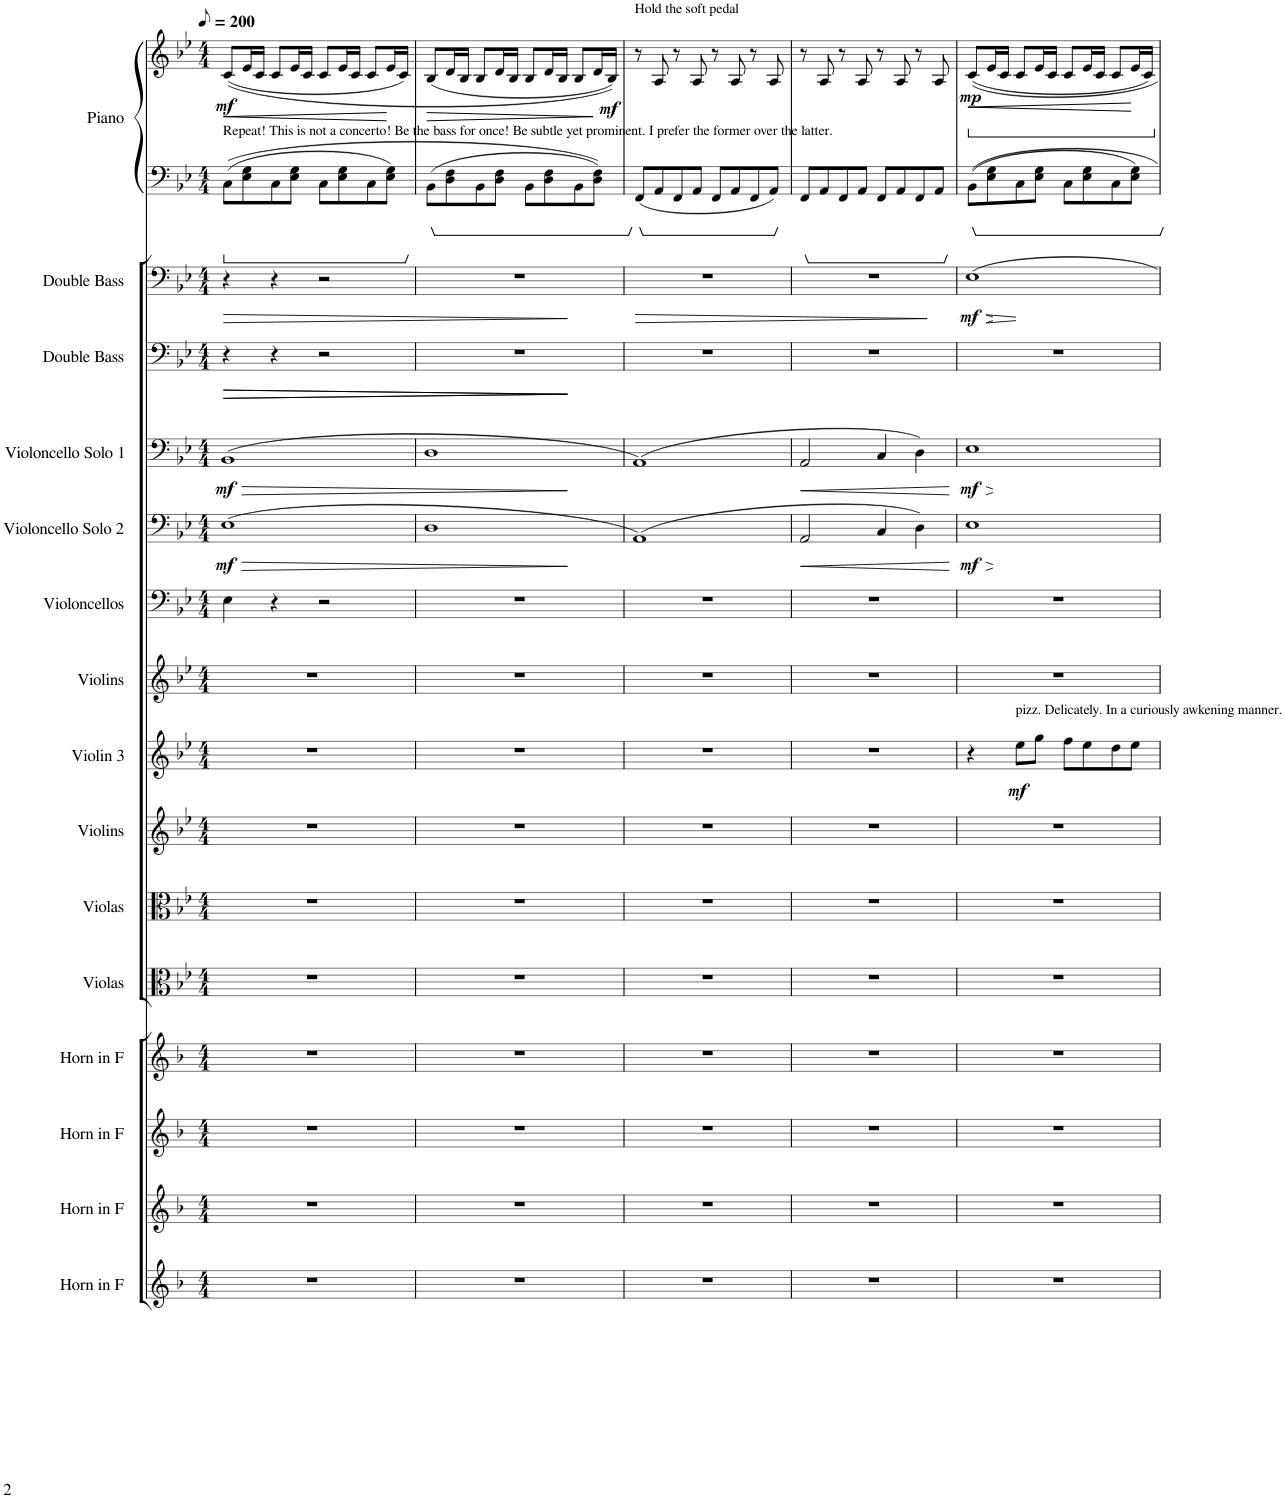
**kern	**kern	**kern	**kern	**kern	**kern	**kern	**kern	**dynam	**kern	**kern	**kern	**dynam	**kern	**dynam	**kern	**dynam	**kern	**dynam	**kern	**kern	**dynam
*part15	*part14	*part13	*part12	*part11	*part10	*part9	*part8	*part8	*part7	*part6	*part5	*part5	*part4	*part4	*part3	*part3	*part2	*part2	*part1	*part1	*part1
*staff16	*staff15	*staff14	*staff13	*staff12	*staff11	*staff10	*staff9	*staff9	*staff8	*staff7	*staff6	*staff6	*staff5	*staff5	*staff4	*staff4	*staff3	*staff3	*staff2	*staff1	*staff1/2
*I"Horn in F	*I"Horn in F	*I"Horn in F	*I"Horn in F	*I"Violas	*I"Violas	*I"Violins	*I"Violin 3	*	*I"Violins	*I"Violoncellos	*I"Violoncello Solo 2	*	*I"Violoncello Solo 1	*	*I"Double Bass	*	*I"Double Bass	*	*I"Piano	*	*
*	*	*	*	*I'Vlas.	*I'Vlas.	*I'Vlns.	*I'Vln. 3	*	*I'Vlns.	*I'Vcs.	*I'Vc. 2	*	*I'Vc. 1	*	*I'Db.	*	*I'Db.	*	*I'Pno.	*	*
*clefG2	*clefG2	*clefG2	*clefG2	*clefC3	*clefC3	*clefG2	*clefG2	*	*clefG2	*clefF4	*clefF4	*	*clefF4	*	*clefF4	*	*clefF4	*	*clefF4	*clefG2	*
*Trd4c7	*Trd4c7	*Trd4c7	*Trd4c7	*	*	*	*	*	*	*	*	*	*	*	*Trd7c12	*	*Trd7c12	*	*	*	*
*k[b-]	*k[b-]	*k[b-]	*k[b-]	*k[b-e-]	*k[b-e-]	*k[b-e-]	*k[b-e-]	*	*k[b-e-]	*k[b-e-]	*k[b-e-]	*	*k[b-e-]	*	*k[b-e-]	*	*k[b-e-]	*	*k[b-e-]	*k[b-e-]	*
*M4/4	*M4/4	*M4/4	*M4/4	*M4/4	*M4/4	*M4/4	*M4/4	*	*M4/4	*M4/4	*M4/4	*	*M4/4	*	*M4/4	*	*M4/4	*	*M4/4	*M4/4	*
*MM100	*MM100	*MM100	*MM100	*MM100	*MM100	*MM100	*MM100	*	*MM100	*MM100	*MM100	*	*MM100	*	*MM100	*	*MM100	*	*MM100	*MM100	*
=1	=1	=1	=1	=1	=1	=1	=1	=1	=1	=1	=1	=1	=1	=1	=1	=1	=1	=1	=1	=1	=1
!	!	!	!	!	!	!	!	!	!	!	!	!	!	!	!	!	!	!	!LO:TX:a:t=Repeat! This is not a concerto! Be the bass for once! Be subtle yet prominent. I prefer the former over the latter.	!	!
!	!	!	!	!	!	!	!	!	!	!	!	!LO:HP:b	!	!LO:HP:b	!	!LO:HP:b	!	!LO:HP:b	!	!	!LO:HP:b
!	!	!	!	!	!	!	!	!	!	!	!	!LO:DY:n=1:b	!	!LO:DY:n=1:b	!	!	!	!	!	!	!LO:DY:n=1:b
1r	1r	1r	1r	1r	1r	1r	1r	.	1r	4E-\	(1E-	> mf	(1BB-	> mf	4r	>	4r	>	8C\L	((8c/L	< mf
.	.	.	.	.	.	.	.	.	.	.	.	.	.	.	.	.	.	.	8E-\ 8G\	16e-/L	.
.	.	.	.	.	.	.	.	.	.	.	.	.	.	.	.	.	.	.	.	16c/JJ	.
!	!	!	!	!	!	!	!	!	!	!	!	!	!	!	!	!LO:HP:b	!	!	!	!	!
.	.	.	.	.	.	.	.	.	.	4r	.	.	.	.	4r	>	4r	.	8C\	8c/L	.
.	.	.	.	.	.	.	.	.	.	.	.	.	.	.	.	.	.	.	8E-\ 8G\J	16e-/L	.
.	.	.	.	.	.	.	.	.	.	.	.	.	.	.	.	.	.	.	.	16c/JJ	.
.	.	.	.	.	.	.	.	.	.	2r	.	.	.	.	2r	.	2r	.	8C\L	8c/L	.
.	.	.	.	.	.	.	.	.	.	.	.	.	.	.	.	.	.	.	8E-\ 8G\	16e-/L	.
.	.	.	.	.	.	.	.	.	.	.	.	.	.	.	.	.	.	.	.	16c/JJ	.
.	.	.	.	.	.	.	.	.	.	.	.	.	.	.	.	.	.	.	8C\	8c/L	.
.	.	.	.	.	.	.	.	.	.	.	.	.	.	.	.	.	.	.	8E-\ 8G\J	16e-/L	.
.	.	.	.	.	.	.	.	.	.	.	.	.	.	.	.	.	.	.	.	16c/JJ)	.
.	.	.	.	.	.	.	.	.	.	.	.	.	.	.	.	.	.	.	.	.	[
=2	=2	=2	=2	=2	=2	=2	=2	=2	=2	=2	=2	=2	=2	=2	=2	=2	=2	=2	=2	=2	=2
!	!	!	!	!	!	!	!	!	!	!	!	!	!	!	!	!	!	!	!	!	!LO:HP:b
1r	1r	1r	1r	1r	1r	1r	1r	.	1r	1r	1D	.	1D	.	1r	.	1r	.	8BB-\L	(8B-/L	>
.	.	.	.	.	.	.	.	.	.	.	.	.	.	.	.	.	.	.	8D\ 8F\	16d/L	.
.	.	.	.	.	.	.	.	.	.	.	.	.	.	.	.	.	.	.	.	16B-/JJ	.
.	.	.	.	.	.	.	.	.	.	.	.	.	.	.	.	.	.	.	8BB-\	8B-/L	.
.	.	.	.	.	.	.	.	.	.	.	.	.	.	.	.	.	.	.	8D\ 8F\J	16d/L	.
.	.	.	.	.	.	.	.	.	.	.	.	.	.	.	.	.	.	.	.	16B-/JJ	.
.	.	.	.	.	.	.	.	.	.	.	.	.	.	.	.	.	.	.	8BB-\L	8B-/L	.
.	.	.	.	.	.	.	.	.	.	.	.	.	.	.	.	.	.	.	8D\ 8F\	16d/L	.
.	.	.	.	.	.	.	.	.	.	.	.	.	.	.	.	.	.	.	.	16B-/JJ	.
.	.	.	.	.	.	.	.	.	.	.	.	.	.	.	.	.	.	.	8BB-\	8B-/L	.
.	.	.	.	.	.	.	.	.	.	.	.	.	.	.	.	.	.	.	8D\ 8F\J	16d/L	.
!	!	!	!	!	!	!	!	!	!	!	!	!	!	!	!	!	!	!	!	!	!LO:DY:b
.	.	.	.	.	.	.	.	.	.	.	.	.	.	.	.	.	.	.	.	16B-/JJ))	mf
.	.	.	.	.	.	.	.	.	.	.	.	.	.	.	.	.	.	.	.	.	]
=3	=3	=3	=3	=3	=3	=3	=3	=3	=3	=3	=3	=3	=3	=3	=3	=3	=3	=3	=3	=3	=3
!	!	!	!	!	!	!	!	!	!	!	!	!	!	!	!	!	!	!	!	!LO:TX:a:t=Hold the soft pedal	!
!	!	!	!	!	!	!	!	!	!	!	!	!	!	!	!	!	!	!LO:HP:b	!	!	!
1r	1r	1r	1r	1r	1r	1r	1r	.	1r	1r	(1AA)	.	(1AA)	.	1r	.	1r	>	8FF/L	8r	.
.	.	.	.	.	.	.	.	.	.	.	.	.	.	.	.	.	.	.	8AA/	8A/	.
.	.	.	.	.	.	.	.	.	.	.	.	.	.	.	.	.	.	.	8FF/	8r	.
.	.	.	.	.	.	.	.	.	.	.	.	.	.	.	.	.	.	.	8AA/J	8A/	.
.	.	.	.	.	.	.	.	.	.	.	.	.	.	.	.	.	.	.	8FF/L	8r	.
.	.	.	.	.	.	.	.	.	.	.	.	.	.	.	.	.	.	.	8AA/	8A/	.
.	.	.	.	.	.	.	.	.	.	.	.	.	.	.	.	.	.	.	8FF/	8r	.
.	.	.	.	.	.	.	.	.	.	.	.	.	.	.	.	.	.	.	8AA/J	8A/	.
.	.	.	.	.	.	.	.	.	.	.	.	]	.	]	.	] ]	.	]	.	.	.
=4	=4	=4	=4	=4	=4	=4	=4	=4	=4	=4	=4	=4	=4	=4	=4	=4	=4	=4	=4	=4	=4
!	!	!	!	!	!	!	!	!	!	!	!	!LO:HP:b	!	!LO:HP:b	!	!	!	!	!	!	!
1r	1r	1r	1r	1r	1r	1r	1r	.	1r	1r	2AA/	<	2AA/	<	1r	.	1r	.	8FF/L	8r	.
.	.	.	.	.	.	.	.	.	.	.	.	.	.	.	.	.	.	.	8AA/	8A/	.
.	.	.	.	.	.	.	.	.	.	.	.	.	.	.	.	.	.	.	8FF/	8r	.
.	.	.	.	.	.	.	.	.	.	.	.	.	.	.	.	.	.	.	8AA/J	8A/	.
.	.	.	.	.	.	.	.	.	.	.	4C/	.	4C/	.	.	.	.	.	8FF/L	8r	.
.	.	.	.	.	.	.	.	.	.	.	.	.	.	.	.	.	.	.	8AA/	8A/	.
.	.	.	.	.	.	.	.	.	.	.	4D\)	.	4D\)	.	.	.	.	.	8FF/	8r	.
.	.	.	.	.	.	.	.	.	.	.	.	.	.	.	.	.	.	.	8AA/J	8A/	.
.	.	.	.	.	.	.	.	.	.	.	.	[	.	[	.	.	.	.	.	.	.
=5	=5	=5	=5	=5	=5	=5	=5	=5	=5	=5	=5	=5	=5	=5	=5	=5	=5	=5	=5	=5	=5
!	!	!	!	!	!	!	!	!	!	!	!	!LO:DY:b	!	!LO:DY:b	!	!	!	!LO:DY:b	!	!	!LO:HP:b
!	!	!	!	!	!	!	!	!	!	!	!	!	!	!	!	!	!	!	!	!	!LO:DY:n=1:b
1r	1r	1r	1r	1r	1r	1r	4r	.	1r	1r	1E-	mf	1E-	mf	1r	.	1E-	mf	8BB-\L	(8c/L	< mp
.	.	.	.	.	.	.	.	.	.	.	.	.	.	.	.	.	.	.	8E-\ 8G\	16e-/L	.
.	.	.	.	.	.	.	.	.	.	.	.	.	.	.	.	.	.	.	.	16c/JJ	.
!	!	!	!	!	!	!	!LO:TX:a:t=pizz. Delicately. In a curiously awkening manner.	!	!	!	!	!	!	!	!	!	!	!	!	!	!
!	!	!	!	!	!	!	!	!LO:DY:b	!	!	!	!	!	!	!	!	!	!	!	!	!
.	.	.	.	.	.	.	8ee-\L	mf	.	.	.	.	.	.	.	.	.	.	8C\	8c/L	.
.	.	.	.	.	.	.	8gg\J	.	.	.	.	.	.	.	.	.	.	.	8E-\ 8G\J	16e-/L	.
.	.	.	.	.	.	.	.	.	.	.	.	.	.	.	.	.	.	.	.	16c/JJ	.
.	.	.	.	.	.	.	8ff\L	.	.	.	.	.	.	.	.	.	.	.	8C\L	8c/L	.
.	.	.	.	.	.	.	8ee-\	.	.	.	.	.	.	.	.	.	.	.	8E-\ 8G\	16e-/L	.
.	.	.	.	.	.	.	.	.	.	.	.	.	.	.	.	.	.	.	.	16c/JJ	.
.	.	.	.	.	.	.	8dd\	.	.	.	.	.	.	.	.	.	.	.	8C\	8c/L	.
.	.	.	.	.	.	.	8ee-\J	.	.	.	.	.	.	.	.	.	.	.	8E-\ 8G\J	16e-/L	.
.	.	.	.	.	.	.	.	.	.	.	.	.	.	.	.	.	.	.	.	16c/JJ)	.
.	.	.	.	.	.	.	.	.	.	.	.	.	.	.	.	.	.	]	.	.	[
=	=	=	=	=	=	=	=	=	=	=	=	=	=	=	=	=	=	=	=	=	=
*-	*-	*-	*-	*-	*-	*-	*-	*-	*-	*-	*-	*-	*-	*-	*-	*-	*-	*-	*-	*-	*-
